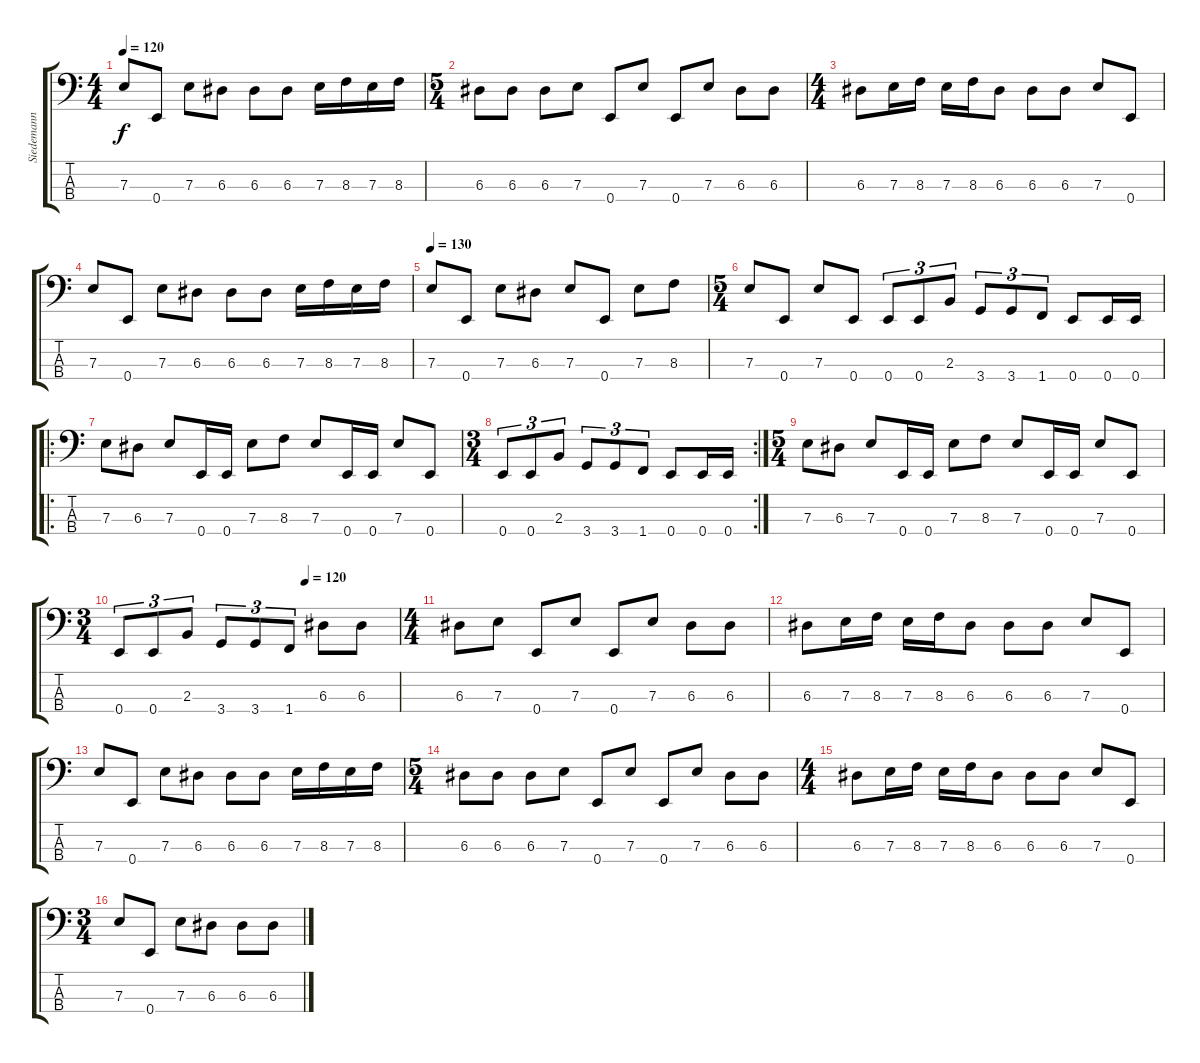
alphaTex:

\track ("Siedemann" "Siedemann") {instrument electricbassfinger}
\staff {score tabs}
\tuning (G2 D2 A1 E1) {hide}
\ts (4 4)
\tempo 120
\clef f4
\ks c
7.3.8{dy f} 0.4.8 7.3.8 6.3.8 6.3.8 6.3.8 7.3.16 8.3.16 7.3.16 8.3.16 |
\ts (5 4)
6.3.8 6.3.8 6.3.8 7.3.8 0.4.8 7.3.8 0.4.8 7.3.8 6.3.8 6.3.8 |
\ts (4 4)
6.3.8 7.3.16 8.3.16 7.3.16 8.3.16 6.3.8 6.3.8 6.3.8 7.3.8 0.4.8 |
7.3.8 0.4.8 7.3.8 6.3.8 6.3.8 6.3.8 7.3.16 8.3.16 7.3.16 8.3.16 |
\tempo 130
7.3.8 0.4.8 7.3.8 6.3.8 7.3.8 0.4.8 7.3.8 8.3.8 |
\ts (5 4)
7.3.8 0.4.8 7.3.8 0.4.8 0.4.8{tu (3 2)} 0.4.8{tu (3 2)} 2.3.8{tu (3 2)} 3.4.8{tu (3 2)} 3.4.8{tu (3 2)} 1.4.8{tu (3 2)} 0.4.8 0.4.16 0.4.16 |
\ro
7.3.8 6.3.8 7.3.8 0.4.16 0.4.16 7.3.8 8.3.8 7.3.8 0.4.16 0.4.16 7.3.8 0.4.8 |
\rc 2
\ts (3 4)
0.4.8{tu (3 2)} 0.4.8{tu (3 2)} 2.3.8{tu (3 2)} 3.4.8{tu (3 2)} 3.4.8{tu (3 2)} 1.4.8{tu (3 2)} 0.4.8 0.4.16 0.4.16 |
\ts (5 4)
7.3.8 6.3.8 7.3.8 0.4.16 0.4.16 7.3.8 8.3.8 7.3.8 0.4.16 0.4.16 7.3.8 0.4.8 |
\ts (3 4)
\tempo (120 0.6666666666666666)
0.4.8{tu (3 2)} 0.4.8{tu (3 2)} 2.3.8{tu (3 2)} 3.4.8{tu (3 2)} 3.4.8{tu (3 2)} 1.4.8{tu (3 2)} 6.3.8 6.3.8 |
\ts (4 4)
6.3.8 7.3.8 0.4.8 7.3.8 0.4.8 7.3.8 6.3.8 6.3.8 |
6.3.8 7.3.16 8.3.16 7.3.16 8.3.16 6.3.8 6.3.8 6.3.8 7.3.8 0.4.8 |
7.3.8 0.4.8 7.3.8 6.3.8 6.3.8 6.3.8 7.3.16 8.3.16 7.3.16 8.3.16 |
\ts (5 4)
6.3.8 6.3.8 6.3.8 7.3.8 0.4.8 7.3.8 0.4.8 7.3.8 6.3.8 6.3.8 |
\ts (4 4)
6.3.8 7.3.16 8.3.16 7.3.16 8.3.16 6.3.8 6.3.8 6.3.8 7.3.8 0.4.8 |
\ts (3 4)
7.3.8 0.4.8 7.3.8 6.3.8 6.3.8 6.3.8
